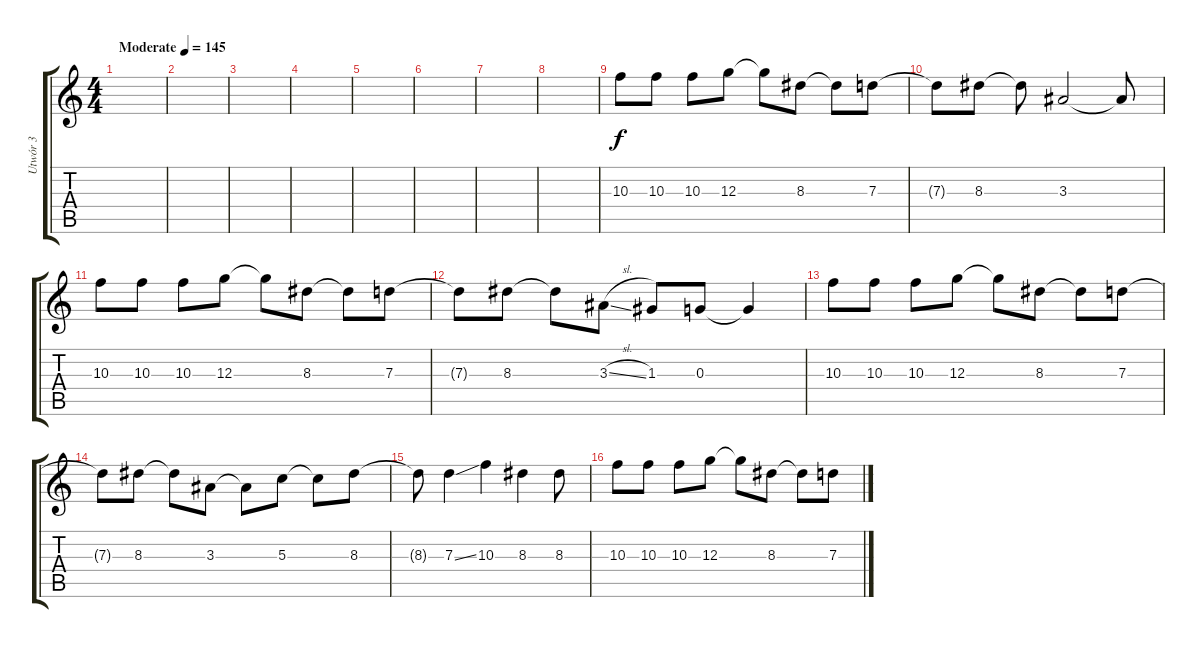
\track ("Utwór 3" "Utwór 3") {instrument distortionguitar}
\staff {score tabs}
\tuning (E4 B3 G3 D3 A2 E2) {hide}
\ts (4 4)
\tempo (145 "Moderate")
\clef g2
\ks c
|
|
|
|
|
|
|
|
10.3.8 10.3.8 10.3.8 12.3.8 12.3{t}.8 8.3.8 8.3{t}.8 7.3.8 |
7.3{t}.8 8.3.8 8.3{t}.8 3.3.2 3.3{t}.8 |
10.3.8 10.3.8 10.3.8 12.3.8 12.3{t}.8 8.3.8 8.3{t}.8 7.3.8 |
7.3{t}.8 8.3.8 8.3{t}.8 3.3{sl}.8 1.3.8 0.3.8 0.3{t}.4 |
10.3.8 10.3.8 10.3.8 12.3.8 12.3{t}.8 8.3.8 8.3{t}.8 7.3.8 |
7.3{t}.8 8.3.8 8.3{t}.8 3.3.8 3.3{t}.8 5.3.8 5.3{t}.8 8.3.8 |
8.3{t}.8 7.3{ss}.4 10.3.4 8.3.4 8.3.8 |
10.3.8 10.3.8 10.3.8 12.3.8 12.3{t}.8 8.3.8 8.3{t}.8 7.3.8
